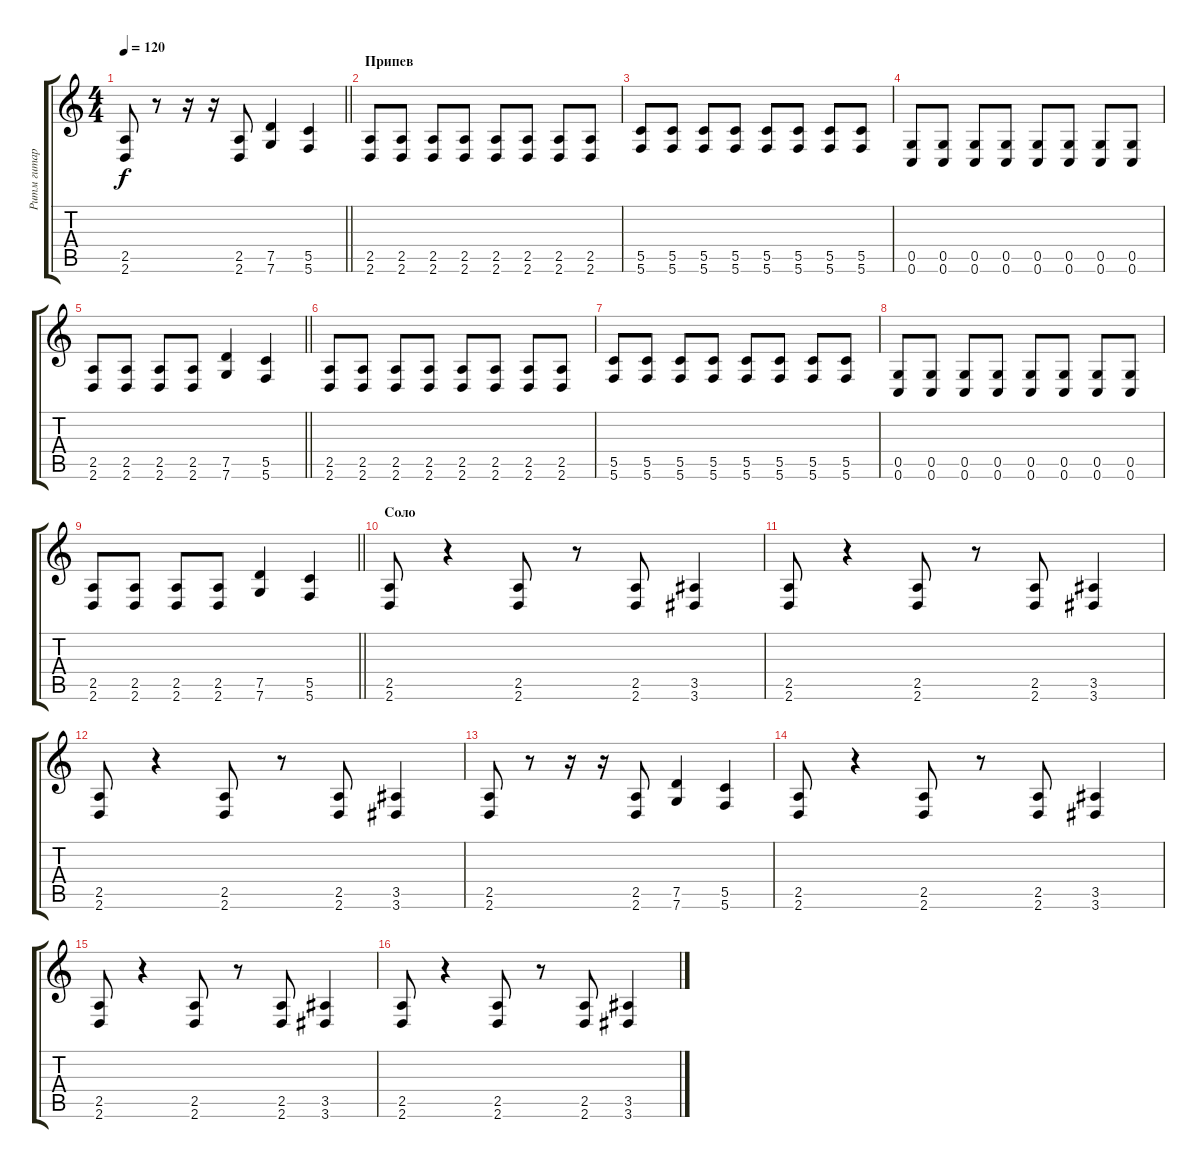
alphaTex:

\track ("Ритм гитара" "Ритм гитар") {instrument overdrivenguitar}
\staff {score tabs}
\tuning (D4 A3 F3 C3 G2 C2) {hide}
\ts (4 4)
\tempo 120
\clef g2
\barLineRight lightlight
\ks c
(2.5 2.6).8{dy f} r.8 r.16 r.16 (2.5 2.6).8 (7.5 7.6).4 (5.5 5.6).4 |
\section ("" "Припев")
(2.5 2.6).8 (2.5 2.6).8 (2.5 2.6).8 (2.5 2.6).8 (2.5 2.6).8 (2.5 2.6).8 (2.5 2.6).8 (2.5 2.6).8 |
(5.5 5.6).8 (5.5 5.6).8 (5.5 5.6).8 (5.5 5.6).8 (5.5 5.6).8 (5.5 5.6).8 (5.5 5.6).8 (5.5 5.6).8 |
(0.5 0.6).8 (0.5 0.6).8 (0.5 0.6).8 (0.5 0.6).8 (0.5 0.6).8 (0.5 0.6).8 (0.5 0.6).8 (0.5 0.6).8 |
\barLineRight lightlight
(2.5 2.6).8 (2.5 2.6).8 (2.5 2.6).8 (2.5 2.6).8 (7.5 7.6).4 (5.5 5.6).4 |
(2.5 2.6).8 (2.5 2.6).8 (2.5 2.6).8 (2.5 2.6).8 (2.5 2.6).8 (2.5 2.6).8 (2.5 2.6).8 (2.5 2.6).8 |
(5.5 5.6).8 (5.5 5.6).8 (5.5 5.6).8 (5.5 5.6).8 (5.5 5.6).8 (5.5 5.6).8 (5.5 5.6).8 (5.5 5.6).8 |
(0.5 0.6).8 (0.5 0.6).8 (0.5 0.6).8 (0.5 0.6).8 (0.5 0.6).8 (0.5 0.6).8 (0.5 0.6).8 (0.5 0.6).8 |
\barLineRight lightlight
(2.5 2.6).8 (2.5 2.6).8 (2.5 2.6).8 (2.5 2.6).8 (7.5 7.6).4 (5.5 5.6).4 |
\section ("" "Соло")
(2.5 2.6).8 r.4 (2.5 2.6).8 r.8 (2.5 2.6).8 (3.5 3.6).4 |
(2.5 2.6).8 r.4 (2.5 2.6).8 r.8 (2.5 2.6).8 (3.5 3.6).4 |
(2.5 2.6).8 r.4 (2.5 2.6).8 r.8 (2.5 2.6).8 (3.5 3.6).4 |
(2.5 2.6).8 r.8 r.16 r.16 (2.5 2.6).8 (7.5 7.6).4 (5.5 5.6).4 |
(2.5 2.6).8 r.4 (2.5 2.6).8 r.8 (2.5 2.6).8 (3.5 3.6).4 |
(2.5 2.6).8 r.4 (2.5 2.6).8 r.8 (2.5 2.6).8 (3.5 3.6).4 |
(2.5 2.6).8 r.4 (2.5 2.6).8 r.8 (2.5 2.6).8 (3.5 3.6).4
